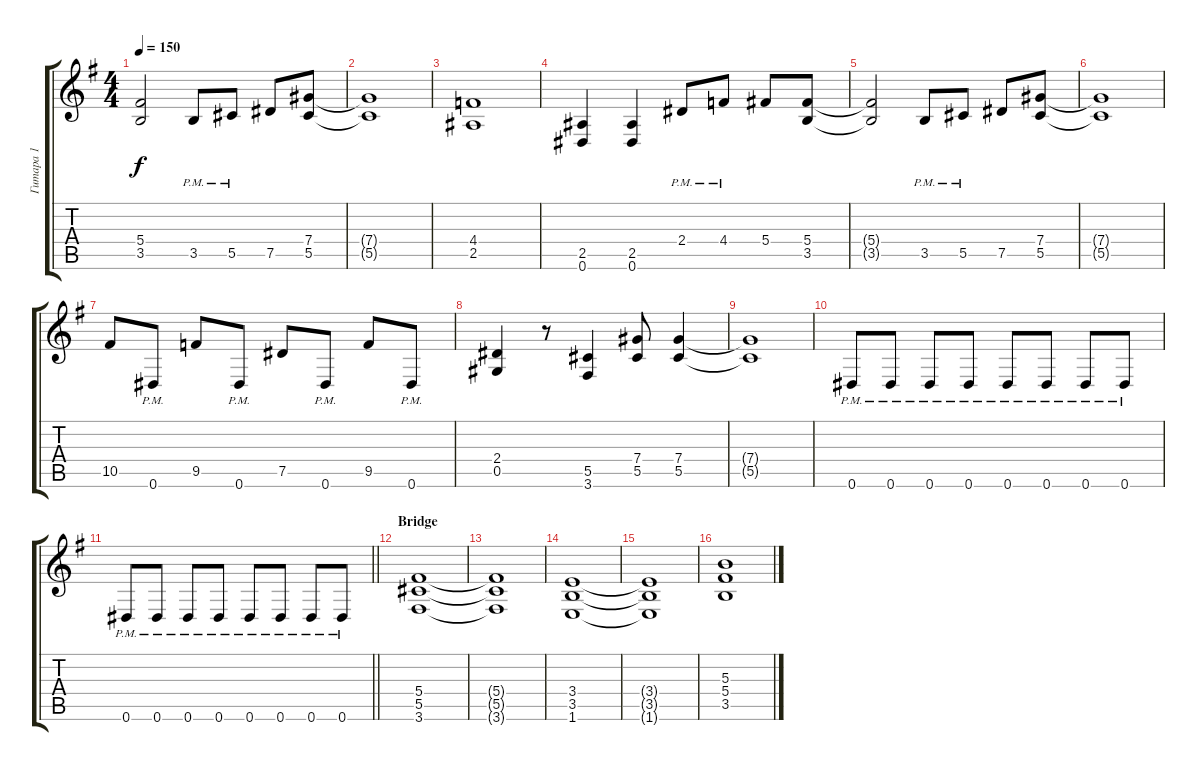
\track ("Гитара 1" "Гитара 1") {instrument distortionguitar}
\staff {score tabs}
\tuning (Eb4 Bb3 Gb3 Db3 Ab2 Eb2) {hide}
\ts (4 4)
\tempo 150
\clef g2
\ks eminor
(5.4{t} 3.5{t}).2{dy f} 3.5{pm}.8 5.5{pm}.8 7.5.8 (7.4 5.5).8 |
(7.4{t} 5.5{t}).1 |
(4.4 2.5).1 |
(2.5 0.6).4 (2.5 0.6).4 2.4{pm}.8 4.4{pm}.8 5.4.8 (5.4 3.5).8 |
(5.4{t} 3.5{t}).2 3.5{pm}.8 5.5{pm}.8 7.5.8 (7.4 5.5).8 |
(7.4{t} 5.5{t}).1 |
10.5.8 0.6{pm}.8 9.5.8 0.6{pm}.8 7.5.8 0.6{pm}.8 9.5.8 0.6{pm}.8 |
(2.4 0.5).4 r.8 (5.5 3.6).4 (7.4 5.5).8 (7.4 5.5).4 |
(7.4{t} 5.5{t}).1 |
0.6{pm}.8 0.6{pm}.8 0.6{pm}.8 0.6{pm}.8 0.6{pm}.8 0.6{pm}.8 0.6{pm}.8 0.6{pm}.8 |
\barLineRight lightlight
0.6{pm}.8 0.6{pm}.8 0.6{pm}.8 0.6{pm}.8 0.6{pm}.8 0.6{pm}.8 0.6{pm}.8 0.6{pm}.8 |
\section ("" "Bridge")
(5.4 5.5 3.6).1 |
(5.4{t} 5.5{t} 3.6{t}).1 |
(3.4 3.5 1.6).1 |
(3.4{t} 3.5{t} 1.6{t}).1 |
(5.3 5.4 3.5).1
